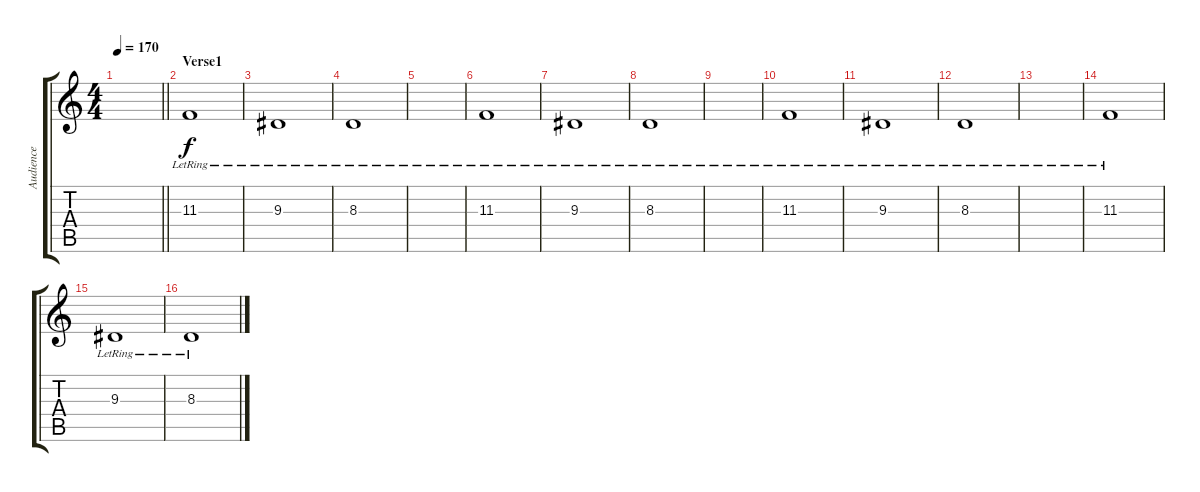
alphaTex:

\track ("Audience" "Audience") {instrument pad4choir}
\staff {score tabs}
\tuning (Eb4 Bb3 Gb3 Db3 Ab2 Eb2) {hide}
\ts (4 4)
\tempo 170
\clef g2
\barLineRight lightlight
\ks c
|
\section ("" "Verse1")
11.3{lr}.1 |
9.3{lr}.1 |
8.3{lr}.1 |
|
11.3{lr}.1 |
9.3{lr}.1 |
8.3{lr}.1 |
|
11.3{lr}.1 |
9.3{lr}.1 |
8.3{lr}.1 |
|
11.3{lr}.1 |
9.3{lr}.1 |
8.3{lr}.1
